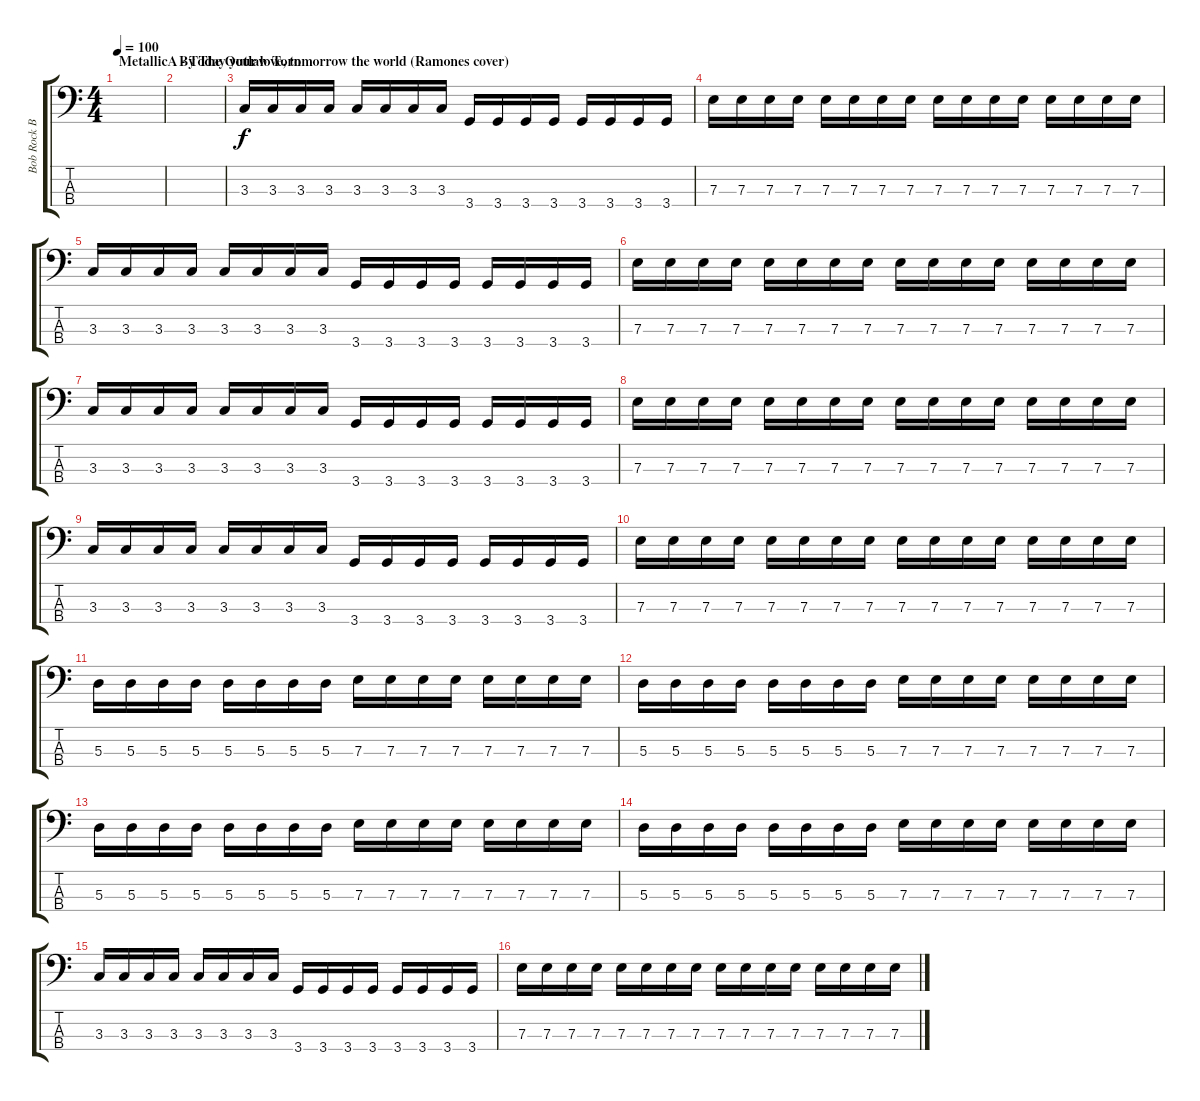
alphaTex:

\track ("Bob Rock Bass" "Bob Rock B") {instrument electricbassfinger}
\staff {score tabs}
\tuning (G2 D2 A1 E1) {hide}
\ts (4 4)
\section ("" "MetallicA - Today your love, tomorrow the world (Ramones cover)")
\tempo 100
\clef f4
\ks c
|
\section ("" "By The Outlaw Torn")
|
3.3.16 3.3.16 3.3.16 3.3.16 3.3.16 3.3.16 3.3.16 3.3.16 3.4.16 3.4.16 3.4.16 3.4.16 3.4.16 3.4.16 3.4.16 3.4.16 |
7.3.16 7.3.16 7.3.16 7.3.16 7.3.16 7.3.16 7.3.16 7.3.16 7.3.16 7.3.16 7.3.16 7.3.16 7.3.16 7.3.16 7.3.16 7.3.16 |
3.3.16 3.3.16 3.3.16 3.3.16 3.3.16 3.3.16 3.3.16 3.3.16 3.4.16 3.4.16 3.4.16 3.4.16 3.4.16 3.4.16 3.4.16 3.4.16 |
7.3.16 7.3.16 7.3.16 7.3.16 7.3.16 7.3.16 7.3.16 7.3.16 7.3.16 7.3.16 7.3.16 7.3.16 7.3.16 7.3.16 7.3.16 7.3.16 |
3.3.16 3.3.16 3.3.16 3.3.16 3.3.16 3.3.16 3.3.16 3.3.16 3.4.16 3.4.16 3.4.16 3.4.16 3.4.16 3.4.16 3.4.16 3.4.16 |
7.3.16 7.3.16 7.3.16 7.3.16 7.3.16 7.3.16 7.3.16 7.3.16 7.3.16 7.3.16 7.3.16 7.3.16 7.3.16 7.3.16 7.3.16 7.3.16 |
3.3.16 3.3.16 3.3.16 3.3.16 3.3.16 3.3.16 3.3.16 3.3.16 3.4.16 3.4.16 3.4.16 3.4.16 3.4.16 3.4.16 3.4.16 3.4.16 |
7.3.16 7.3.16 7.3.16 7.3.16 7.3.16 7.3.16 7.3.16 7.3.16 7.3.16 7.3.16 7.3.16 7.3.16 7.3.16 7.3.16 7.3.16 7.3.16 |
5.3.16 5.3.16 5.3.16 5.3.16 5.3.16 5.3.16 5.3.16 5.3.16 7.3.16 7.3.16 7.3.16 7.3.16 7.3.16 7.3.16 7.3.16 7.3.16 |
5.3.16 5.3.16 5.3.16 5.3.16 5.3.16 5.3.16 5.3.16 5.3.16 7.3.16 7.3.16 7.3.16 7.3.16 7.3.16 7.3.16 7.3.16 7.3.16 |
5.3.16 5.3.16 5.3.16 5.3.16 5.3.16 5.3.16 5.3.16 5.3.16 7.3.16 7.3.16 7.3.16 7.3.16 7.3.16 7.3.16 7.3.16 7.3.16 |
5.3.16 5.3.16 5.3.16 5.3.16 5.3.16 5.3.16 5.3.16 5.3.16 7.3.16 7.3.16 7.3.16 7.3.16 7.3.16 7.3.16 7.3.16 7.3.16 |
3.3.16 3.3.16 3.3.16 3.3.16 3.3.16 3.3.16 3.3.16 3.3.16 3.4.16 3.4.16 3.4.16 3.4.16 3.4.16 3.4.16 3.4.16 3.4.16 |
7.3.16 7.3.16 7.3.16 7.3.16 7.3.16 7.3.16 7.3.16 7.3.16 7.3.16 7.3.16 7.3.16 7.3.16 7.3.16 7.3.16 7.3.16 7.3.16
